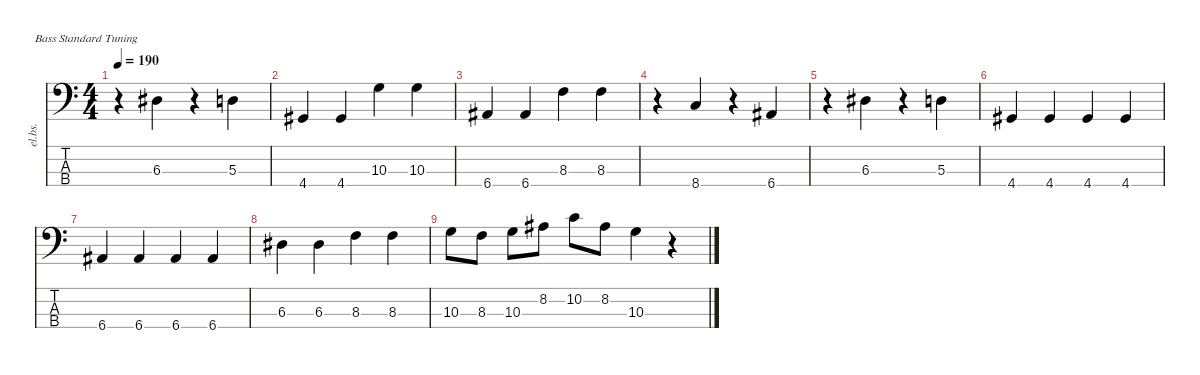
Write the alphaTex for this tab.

\defaultSystemsLayout 4
\hideDynamics
\bracketExtendMode nobrackets
\track ("Electric Bass" "el.bs.") {instrument electricbassfinger}
\staff {score tabs}
\tuning (G2 D2 A1 E1)
\ts (4 4)
\tempo 190
\clef f4
\ks c
r.4{dy mf beam Down} 6.3{acc #}.4{beam Down} r.4{beam Down} 5.3.4{beam Down} |
4.4{acc #}.4{beam Up} 4.4{acc #}.4{beam Up} 10.3.4{beam Down} 10.3.4{beam Down} |
6.4{acc #}.4{beam Up} 6.4{acc #}.4{beam Up} 8.3.4{beam Down} 8.3.4{beam Down} |
r.4{beam Down} 8.4.4{beam Up} r.4{beam Down} 6.4{acc #}.4{beam Up} |
r.4{beam Down} 6.3{acc #}.4{beam Down} r.4{beam Down} 5.3.4{beam Down} |
4.4{acc #}.4{beam Up} 4.4{acc #}.4{beam Up} 4.4{acc #}.4{beam Up} 4.4{acc #}.4{beam Up} |
6.4{acc #}.4{beam Up} 6.4{acc #}.4{beam Up} 6.4{acc #}.4{beam Up} 6.4{acc #}.4{beam Up} |
6.3{acc #}.4{beam Down} 6.3{acc #}.4{beam Down} 8.3.4{beam Down} 8.3.4{beam Down} |
10.3.8{beam Down} 8.3.8{beam Down} 10.3.8{beam Down} 8.2{acc #}.8{beam Down} 10.2.8{beam Down} 8.2{acc #}.8{beam Down} 10.3.4{beam Down} r.4{beam Down}
